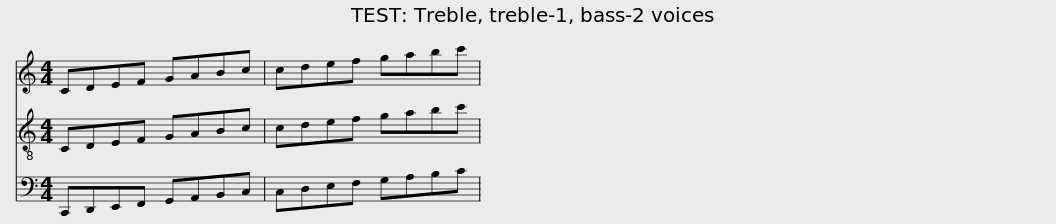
X:1
%%score 1 2 3
L:1/8
M:4/4
I:linebreak $
K:C
V:1 treble
V:2 treble-8
V:3 bass
V:1
 CDEF GABc | cdef gabc' | %2
V:2
 CDEF GABc | cdef gabc' | %2
V:3
 C,,D,,E,,F,, G,,A,,B,,C, | C,D,E,F, G,A,B,C | %2
